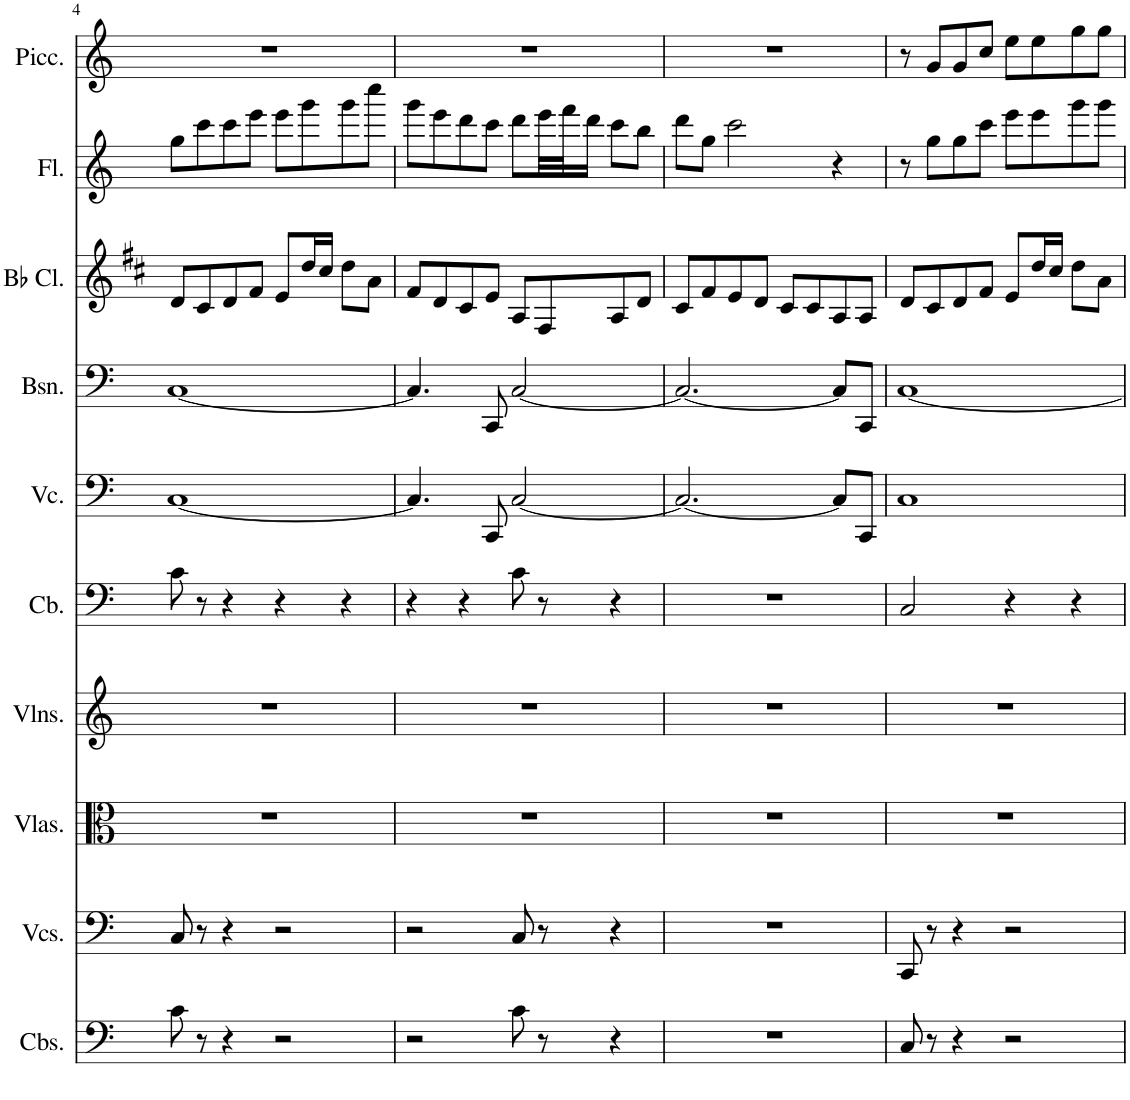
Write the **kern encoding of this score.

**kern	**kern	**kern	**kern	**kern	**kern	**kern	**kern	**kern	**kern
*part10	*part9	*part8	*part7	*part6	*part5	*part4	*part3	*part2	*part1
*staff10	*staff9	*staff8	*staff7	*staff6	*staff5	*staff4	*staff3	*staff2	*staff1
*I"Contrabasses	*I"Violoncellos	*I"Violas	*I"Violins	*I"Contrabass	*I"Violoncello	*I"Bassoon	*I"Bb Clarinet	*I"Flute	*I"Piccolo
*I'Cbs.	*I'Vcs.	*I'Vlas.	*I'Vlns.	*I'Cb.	*I'Vc.	*I'Bsn.	*I'Bb Cl.	*I'Fl.	*I'Picc.
!!LO:PB:g=z
*clefF4	*clefF4	*clefC3	*clefG2	*clefF4	*clefF4	*clefF4	*clefG2	*clefG2	*clefG2
*Trd7c12	*	*	*	*Trd7c12	*	*	*Trd1c2	*	*Trd-7c-12
*k[]	*k[]	*k[]	*k[]	*k[]	*k[]	*k[]	*k[f#c#]	*k[]	*k[]
*M4/4	*M4/4	*M4/4	*M4/4	*M4/4	*M4/4	*M4/4	*M4/4	*M4/4	*M4/4
=4	=4	=4	=4	=4	=4	=4	=4	=4	=4
8c\	8C/	1r	1r	8c\	[1C	[1C	8d/L	8gg\L	1r
8r	8r	.	.	8r	.	.	8c#/	8ccc\	.
4r	4r	.	.	4r	.	.	8d/	8ccc\	.
.	.	.	.	.	.	.	8f#/J	8eee\J	.
2r	2r	.	.	4r	.	.	8e/L	8eee\L	.
.	.	.	.	.	.	.	16dd/L	8ggg\	.
.	.	.	.	.	.	.	16cc#/JJ	.	.
.	.	.	.	4r	.	.	8dd\L	8ggg\	.
.	.	.	.	.	.	.	8a\J	8cccc\J	.
=5	=5	=5	=5	=5	=5	=5	=5	=5	=5
2r	2r	1r	1r	4r	4.C/]	4.C/]	8f#/L	8ggg\L	1r
.	.	.	.	.	.	.	8d/	8eee\	.
.	.	.	.	4r	.	.	8c#/	8ddd\	.
.	.	.	.	.	8CC/	8CC/	8e/J	8ccc\J	.
8c\	8C/	.	.	8c\	[2C/	[2C/	8A/L	8ddd\L	.
8r	8r	.	.	8r	.	.	8F#/	32eee\LL	.
.	.	.	.	.	.	.	.	32fff\J	.
.	.	.	.	.	.	.	.	16ddd\JJ	.
4r	4r	.	.	4r	.	.	8A/	8ccc\L	.
.	.	.	.	.	.	.	8d/J	8bb\J	.
=6	=6	=6	=6	=6	=6	=6	=6	=6	=6
1r	1r	1r	1r	1r	2.C/_	2.C/_	8c#/L	8ddd\L	1r
.	.	.	.	.	.	.	8f#/	8gg\J	.
.	.	.	.	.	.	.	8e/	2ccc\	.
.	.	.	.	.	.	.	8d/J	.	.
.	.	.	.	.	.	.	8c#/L	.	.
.	.	.	.	.	.	.	8c#/	.	.
.	.	.	.	.	8C/L]	8C/L]	8A/	4r	.
.	.	.	.	.	8CC/J	8CC/J	8A/J	.	.
=7	=7	=7	=7	=7	=7	=7	=7	=7	=7
8C/	8CC/	1r	1r	2C/	1C	[1C	8d/L	8r	8r
8r	8r	.	.	.	.	.	8c#/	8gg\L	8g/L
4r	4r	.	.	.	.	.	8d/	8gg\	8g/
.	.	.	.	.	.	.	8f#/J	8ccc\J	8cc/J
2r	2r	.	.	4r	.	.	8e/L	8eee\L	8ee\L
.	.	.	.	.	.	.	16dd/L	8eee\	8ee\
.	.	.	.	.	.	.	16cc#/JJ	.	.
.	.	.	.	4r	.	.	8dd\L	8ggg\	8gg\
.	.	.	.	.	.	.	8a\J	8ggg\J	8gg\J
=	=	=	=	=	=	=	=	=	=
*-	*-	*-	*-	*-	*-	*-	*-	*-	*-
